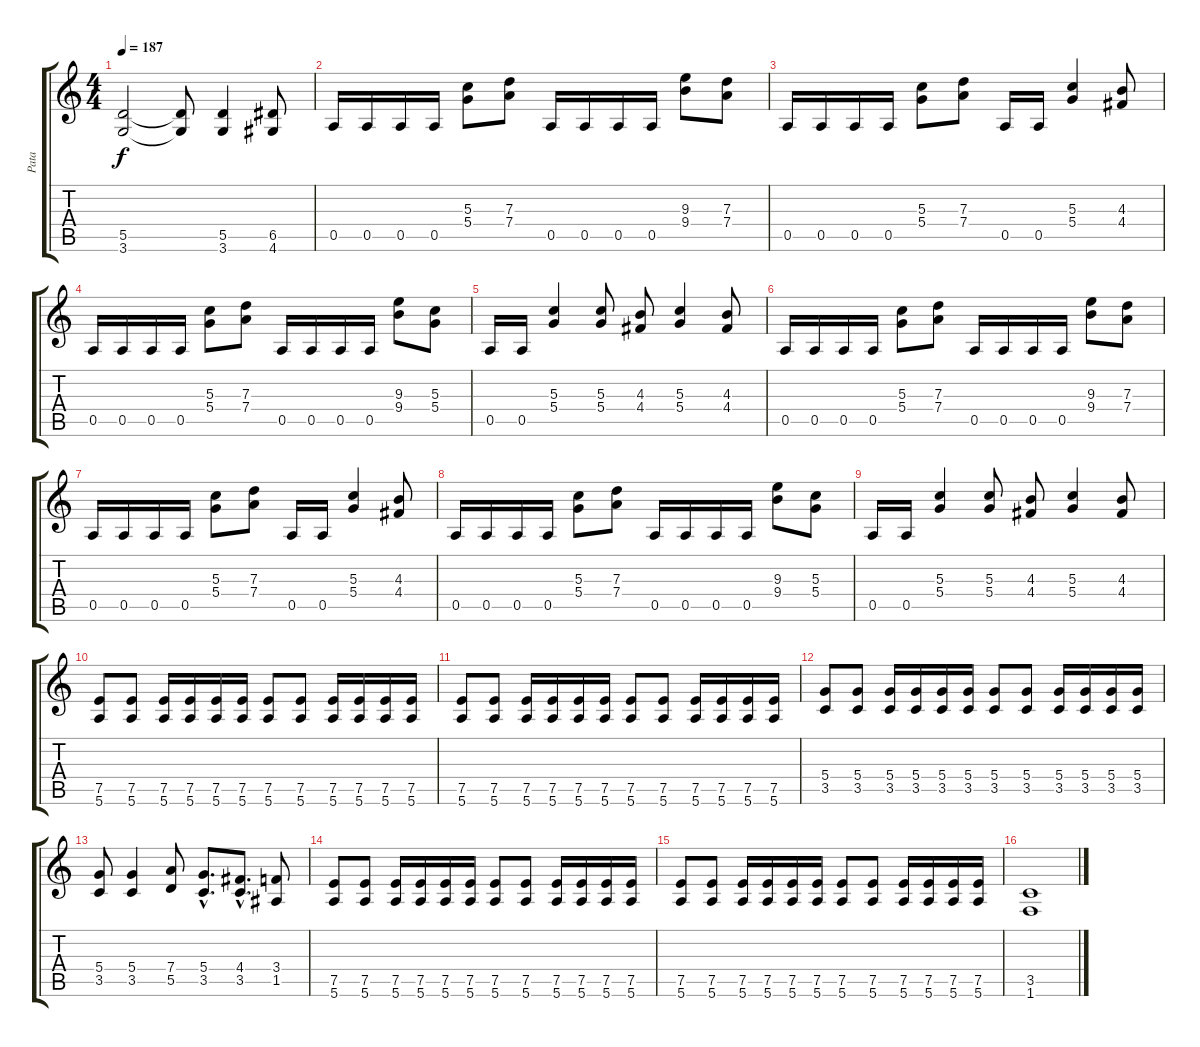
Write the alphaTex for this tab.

\track ("Pata" "Pata") {instrument overdrivenguitar}
\staff {score tabs}
\tuning (E4 B3 G3 D3 A2 E2) {hide}
\ts (4 4)
\tempo 187
\clef g2
\ks c
(5.5 3.6).2{dy f} (5.5{t} 3.6{t}).8 (5.5 3.6).4 (6.5 4.6).8 |
0.5.16 0.5.16 0.5.16 0.5.16 (5.3 5.4).8 (7.3 7.4).8 0.5.16 0.5.16 0.5.16 0.5.16 (9.3 9.4).8 (7.3 7.4).8 |
0.5.16 0.5.16 0.5.16 0.5.16 (5.3 5.4).8 (7.3 7.4).8 0.5.16 0.5.16 (5.3 5.4).4 (4.3 4.4).8 |
0.5.16 0.5.16 0.5.16 0.5.16 (5.3 5.4).8 (7.3 7.4).8 0.5.16 0.5.16 0.5.16 0.5.16 (9.3 9.4).8 (5.3 5.4).8 |
0.5.16 0.5.16 (5.3 5.4).4 (5.3 5.4).8 (4.3 4.4).8 (5.3 5.4).4 (4.3 4.4).8 |
0.5.16 0.5.16 0.5.16 0.5.16 (5.3 5.4).8 (7.3 7.4).8 0.5.16 0.5.16 0.5.16 0.5.16 (9.3 9.4).8 (7.3 7.4).8 |
0.5.16 0.5.16 0.5.16 0.5.16 (5.3 5.4).8 (7.3 7.4).8 0.5.16 0.5.16 (5.3 5.4).4 (4.3 4.4).8 |
0.5.16 0.5.16 0.5.16 0.5.16 (5.3 5.4).8 (7.3 7.4).8 0.5.16 0.5.16 0.5.16 0.5.16 (9.3 9.4).8 (5.3 5.4).8 |
0.5.16 0.5.16 (5.3 5.4).4 (5.3 5.4).8 (4.3 4.4).8 (5.3 5.4).4 (4.3 4.4).8 |
(7.5 5.6).8 (7.5 5.6).8 (7.5 5.6).16 (7.5 5.6).16 (7.5 5.6).16 (7.5 5.6).16 (7.5 5.6).8 (7.5 5.6).8 (7.5 5.6).16 (7.5 5.6).16 (7.5 5.6).16 (7.5 5.6).16 |
(7.5 5.6).8 (7.5 5.6).8 (7.5 5.6).16 (7.5 5.6).16 (7.5 5.6).16 (7.5 5.6).16 (7.5 5.6).8 (7.5 5.6).8 (7.5 5.6).16 (7.5 5.6).16 (7.5 5.6).16 (7.5 5.6).16 |
(5.4 3.5).8 (5.4 3.5).8 (5.4 3.5).16 (5.4 3.5).16 (5.4 3.5).16 (5.4 3.5).16 (5.4 3.5).8 (5.4 3.5).8 (5.4 3.5).16 (5.4 3.5).16 (5.4 3.5).16 (5.4 3.5).16 |
(5.4 3.5).8 (5.4 3.5).4 (7.4 5.5).8 (5.4{hac} 3.5{hac}).8{d} (4.4{hac} 3.5{hac}).8{d} (3.4 1.5).8 |
(7.5 5.6).8 (7.5 5.6).8 (7.5 5.6).16 (7.5 5.6).16 (7.5 5.6).16 (7.5 5.6).16 (7.5 5.6).8 (7.5 5.6).8 (7.5 5.6).16 (7.5 5.6).16 (7.5 5.6).16 (7.5 5.6).16 |
(7.5 5.6).8 (7.5 5.6).8 (7.5 5.6).16 (7.5 5.6).16 (7.5 5.6).16 (7.5 5.6).16 (7.5 5.6).8 (7.5 5.6).8 (7.5 5.6).16 (7.5 5.6).16 (7.5 5.6).16 (7.5 5.6).16 |
(3.5 1.6).1
